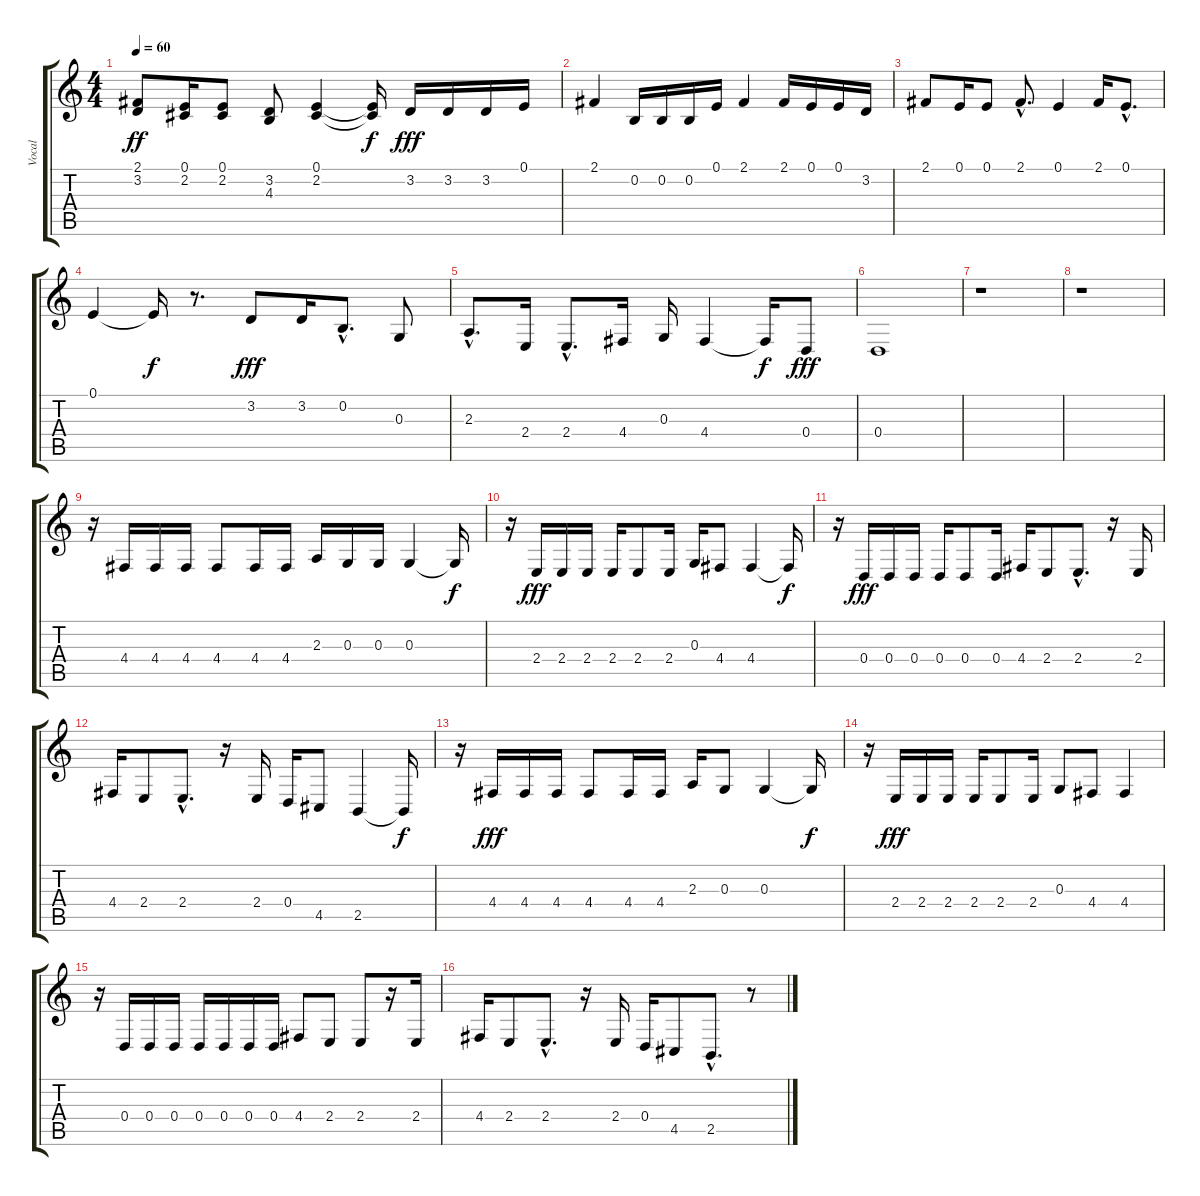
\track ("Vocal" "Vocal") {instrument oboe}
\staff {score tabs}
\tuning (E4 B3 G3 D3 A2 E2) {hide}
\ts (4 4)
\tempo 60
\clef g2
\ks c
(2.1 3.2).8{dy ff} (0.1 2.2).16 (0.1 2.2).8 (3.2 4.3).8 (0.1 2.2).4 (0.1{t} 2.2{t}).16{dy f} 3.2.16{dy fff} 3.2.16 3.2.16 0.1.16 |
2.1.4 0.2.16 0.2.16 0.2.16 0.1.16 2.1.4 2.1.16 0.1.16 0.1.16 3.2.16 |
2.1.8 0.1.16 0.1.8 2.1{hac}.8{d} 0.1.4 2.1.16 0.1{hac}.8{d} |
0.1.4 0.1{t}.16{dy f} r.8{d} 3.2.8{dy fff} 3.2.16 0.2{hac}.8{d} 0.3.8 |
2.3{hac}.8{d} 2.4.16 2.4{hac}.8{d} 4.4.16 0.3.16 4.4.4 4.4{t}.16{dy f} 0.4.8{dy fff} |
0.4.1 |
r.1 |
r.1 |
r.16 4.4.16 4.4.16 4.4.16 4.4.8 4.4.16 4.4.16 2.3.16 0.3.16 0.3.16 0.3.4 0.3{t}.16{dy f} |
r.16 2.4.16{dy fff} 2.4.16 2.4.16 2.4.16 2.4.8 2.4.16 0.3.16 4.4.8 4.4.4 4.4{t}.16{dy f} |
r.16 0.4.16{dy fff} 0.4.16 0.4.16 0.4.16 0.4.8 0.4.16 4.4.16 2.4.8 2.4{hac}.8{d} r.16 2.4.16 |
4.4.16 2.4.8 2.4{hac}.8{d} r.16 2.4.16 0.4.16 4.5.8 2.5.4 2.5{t}.16{dy f} |
r.16 4.4.16{dy fff} 4.4.16 4.4.16 4.4.8 4.4.16 4.4.16 2.3.16 0.3.8 0.3.4 0.3{t}.16{dy f} |
r.16 2.4.16{dy fff} 2.4.16 2.4.16 2.4.16 2.4.8 2.4.16 0.3.8 4.4.8 4.4.4 |
r.16 0.4.16 0.4.16 0.4.16 0.4.16 0.4.16 0.4.16 0.4.16 4.4.8 2.4.8 2.4.8 r.16 2.4.16 |
4.4.16 2.4.8 2.4{hac}.8{d} r.16 2.4.16 0.4.16 4.5.8 2.5{hac}.8{d} r.8
